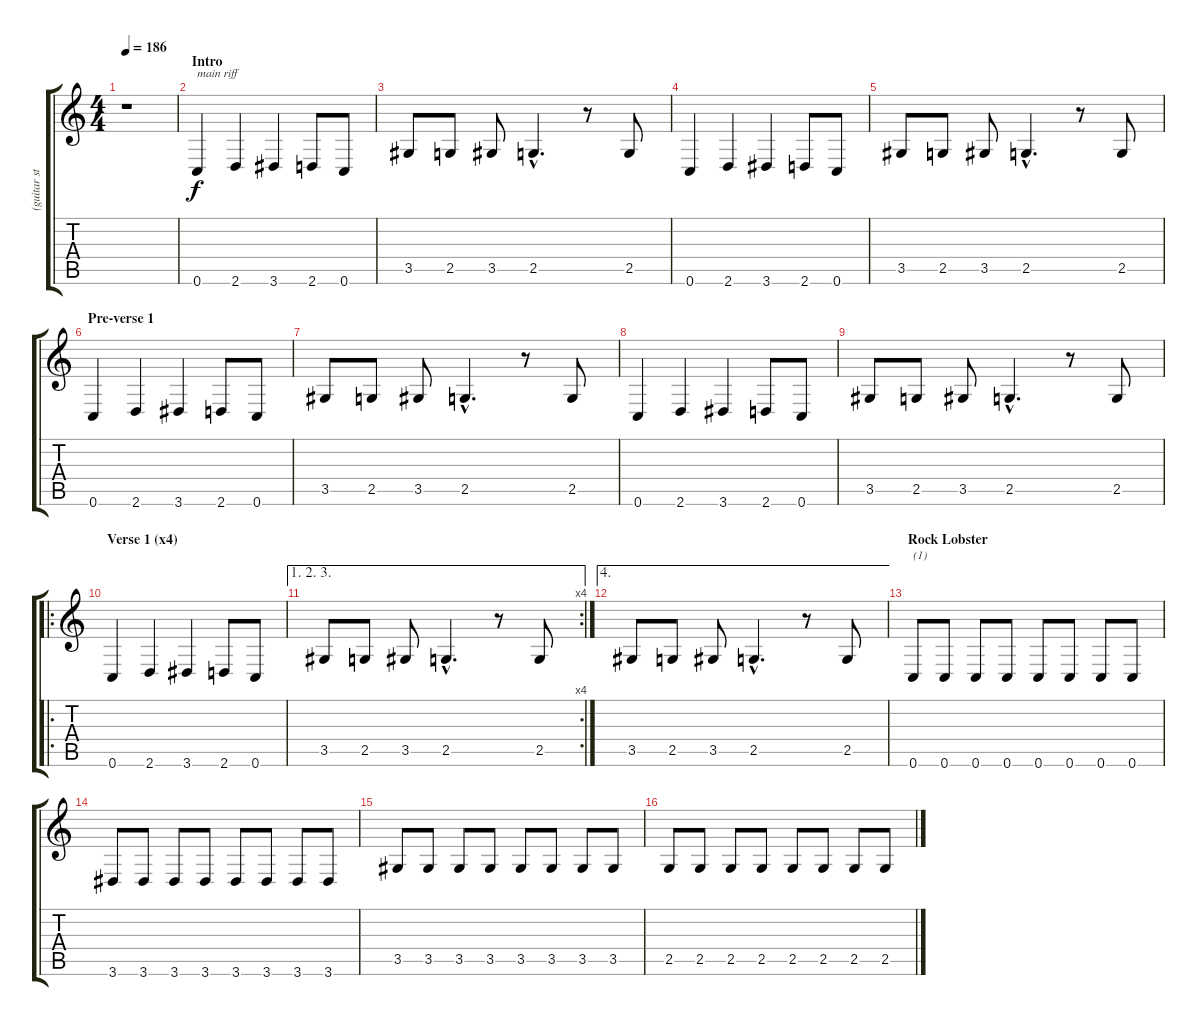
\track ("(guitar stereo reverb)" "(guitar st") {instrument acousticguitarsteel}
\staff {score tabs}
\tuning (E4 B3 G3 D3 F2 C2) {hide}
\ts (4 4)
\tempo 186
\clef g2
\ks c
r.1{dy f instrument acousticguitarsteel} |
\section ("" "Intro")
0.6.4{txt "main riff"} 2.6.4 3.6.4 2.6.8 0.6.8 |
3.5.8 2.5.8 3.5.8 2.5{hac}.4{d} r.8 2.5.8 |
0.6.4 2.6.4 3.6.4 2.6.8 0.6.8 |
3.5.8 2.5.8 3.5.8 2.5{hac}.4{d} r.8 2.5.8 |
\section ("" "Pre-verse 1")
0.6.4 2.6.4 3.6.4 2.6.8 0.6.8 |
3.5.8 2.5.8 3.5.8 2.5{hac}.4{d} r.8 2.5.8 |
0.6.4 2.6.4 3.6.4 2.6.8 0.6.8 |
3.5.8 2.5.8 3.5.8 2.5{hac}.4{d} r.8 2.5.8 |
\ro
\section ("" "Verse 1 (x4)")
0.6.4 2.6.4 3.6.4 2.6.8 0.6.8 |
\ae (1 2 3)
\rc 4
3.5.8 2.5.8 3.5.8 2.5{hac}.4{d} r.8 2.5.8 |
\ae 4
3.5.8 2.5.8 3.5.8 2.5{hac}.4{d} r.8 2.5.8 |
\section ("" "Rock Lobster")
0.6.8{txt "(1)"} 0.6.8 0.6.8 0.6.8 0.6.8 0.6.8 0.6.8 0.6.8 |
3.6.8 3.6.8 3.6.8 3.6.8 3.6.8 3.6.8 3.6.8 3.6.8 |
3.5.8 3.5.8 3.5.8 3.5.8 3.5.8 3.5.8 3.5.8 3.5.8 |
2.5.8 2.5.8 2.5.8 2.5.8 2.5.8 2.5.8 2.5.8 2.5.8
